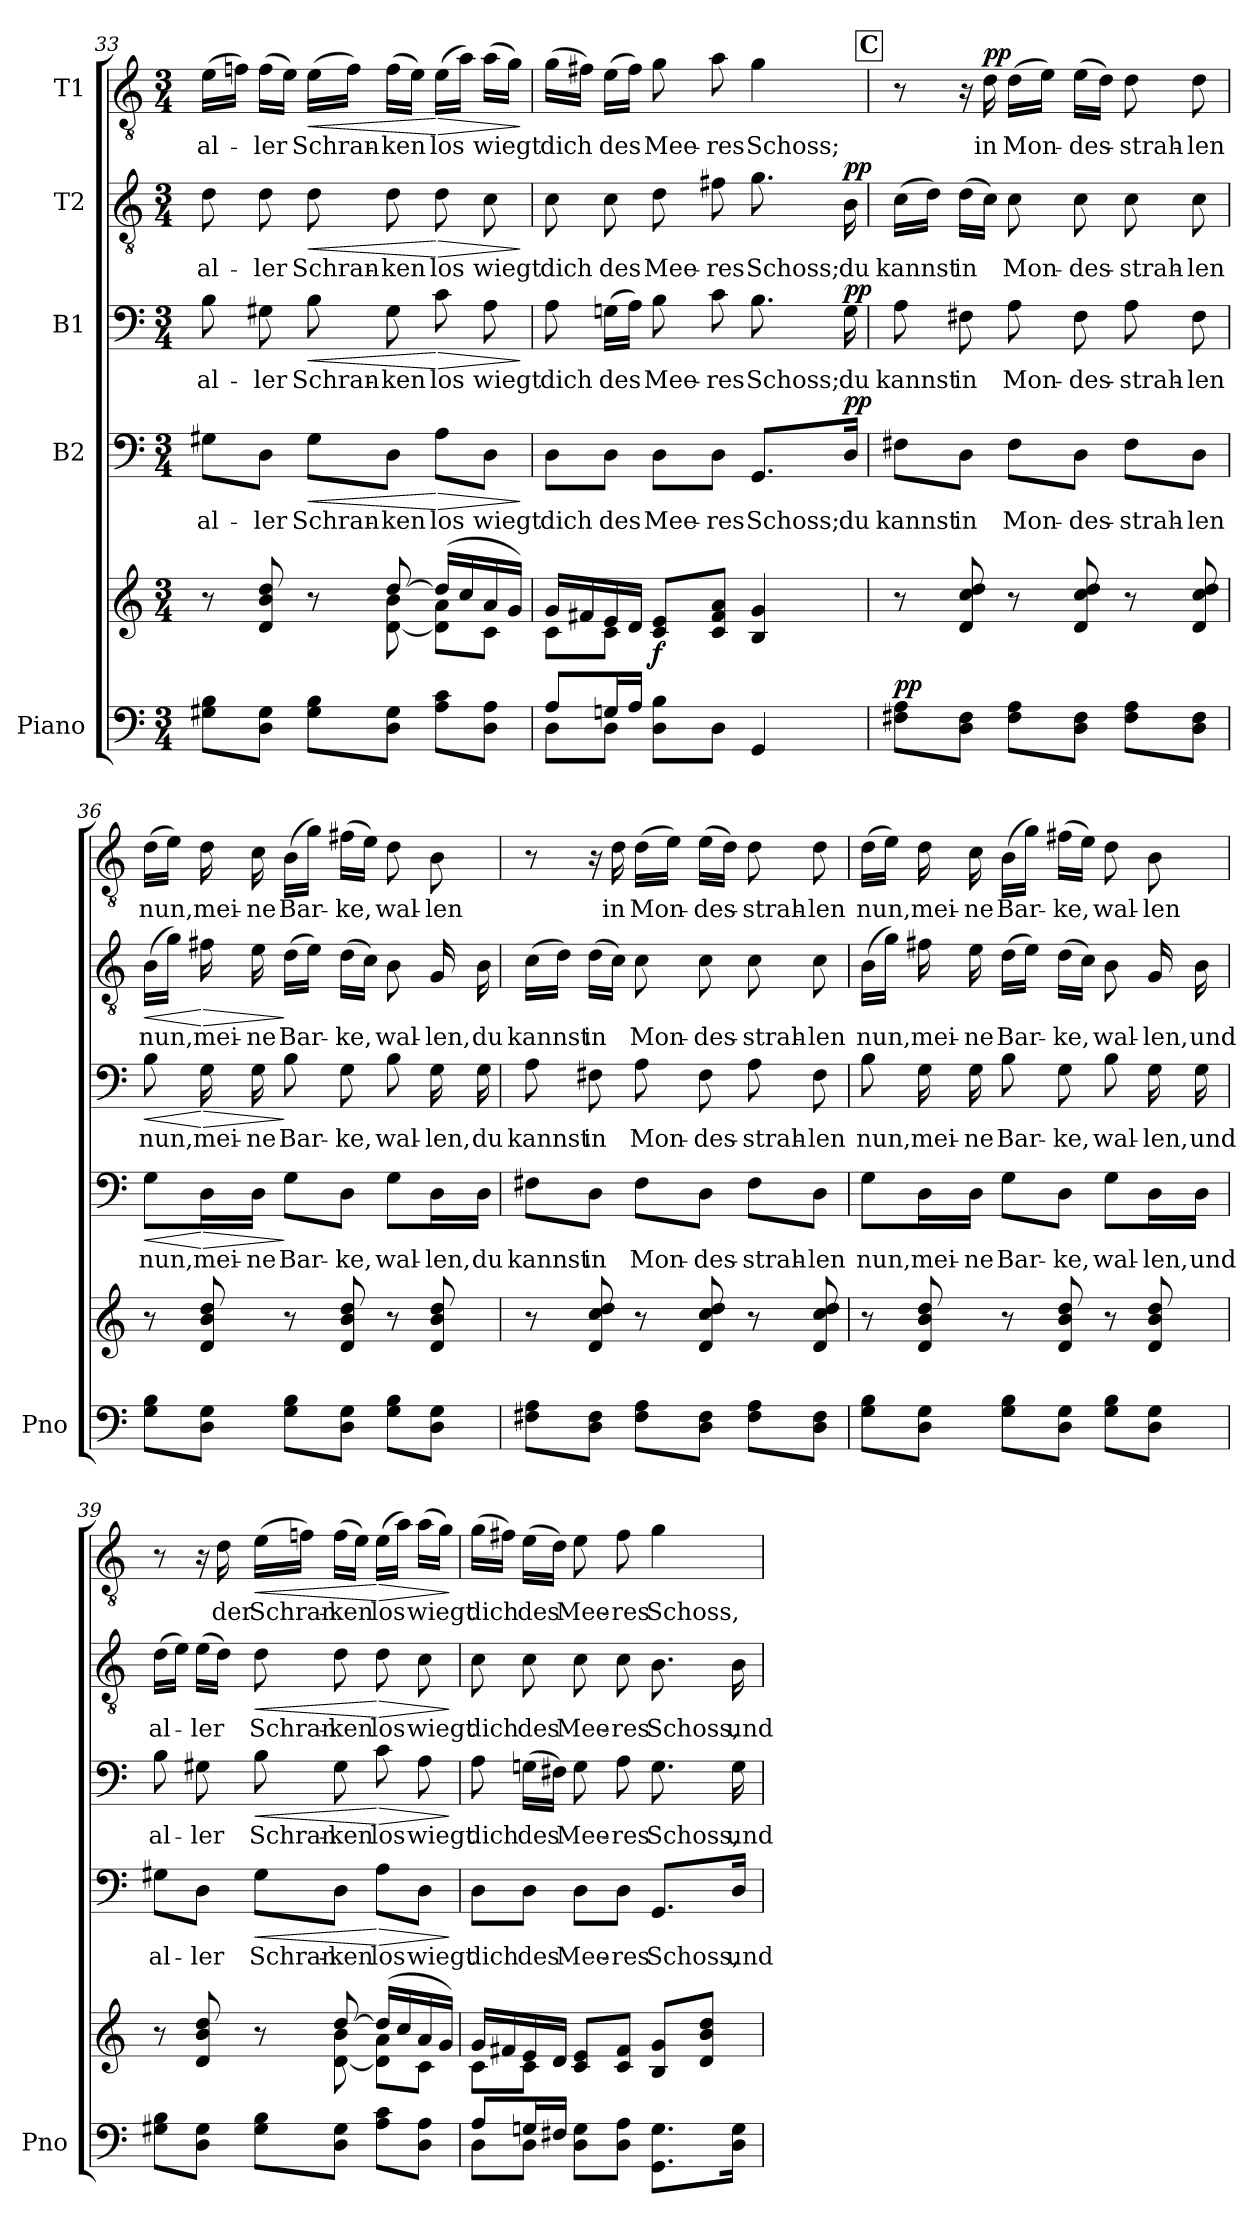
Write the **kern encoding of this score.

**kern	**kern	**dynam	**kern	**text	**dynam	**kern	**text	**dynam	**kern	**text	**dynam	**kern	**text	**dynam
*part5	*part5	*part5	*part4	*part4	*part4	*part3	*part3	*part3	*part2	*part2	*part2	*part1	*part1	*part1
*staff6	*staff5	*staff5/6	*staff4	*staff4	*staff4	*staff3	*staff3	*staff3	*staff2	*staff2	*staff2	*staff1	*staff1	*staff1
*I"Piano	*	*	*I"B2	*	*	*I"B1	*	*	*I"T2	*	*	*I"T1	*	*
*I'Pno	*	*	*	*	*	*	*	*	*	*	*	*	*	*
*clefF4	*clefG2	*	*clefF4	*	*	*clefF4	*	*	*clefGv2	*	*	*clefGv2	*	*
*k[]	*k[]	*	*k[]	*	*	*k[]	*	*	*k[]	*	*	*k[]	*	*
*M3/4	*M3/4	*	*M3/4	*	*	*M3/4	*	*	*M3/4	*	*	*M3/4	*	*
=33	=33	=33	=33	=33	=33	=33	=33	=33	=33	=33	=33	=33	=33	=33
*	*^	*	*	*	*	*	*	*	*	*	*	*	*	*
!	!	!	!	!	!LO:LY:b	!	!	!LO:LY:b	!	!	!LO:LY:b	!	!	!LO:LY:b	!
8G#X\ 8B\L	8r	4.ryy	.	8G#X\L	al-	.	8B\	al-	.	8d\	al-	.	(>16e\LL	al-	.
.	.	.	.	.	.	.	.	.	.	.	.	.	16fn\JJ)	.	.
!	!	!	!	!	!LO:LY:b	!	!	!LO:LY:b	!	!	!LO:LY:b	!	!	!LO:LY:b	!
8D\ 8G#\J	8d/ 8b/ 8dd/	.	.	8D\J	-ler	.	8G#X\	-ler	.	8d\	-ler	.	(>16f\LL	-ler	.
.	.	.	.	.	.	.	.	.	.	.	.	.	16e\JJ)	.	.
!	!	!	!	!	!LO:LY:b	!LO:HP:b	!	!LO:LY:b	!LO:HP:b	!	!LO:LY:b	!LO:HP:b	!	!LO:LY:b	!LO:HP:b
8G#\ 8B\L	8r	.	.	8G#\L	Schran-	<	8B\	Schran-	<	8d\	Schran-	<	(>16e\LL	Schran-	<
.	.	.	.	.	.	.	.	.	.	.	.	.	16f\JJ)	.	.
!	!	!	!	!	!LO:LY:b	!	!	!LO:LY:b	!	!	!LO:LY:b	!	!	!LO:LY:b	!
8D\ 8G#\J	[8dd/	[8d\ 8b\	.	8D\J	-ken	.	8G#\	-ken	.	8d\	-ken	.	(>16f\LL	-ken	.
.	.	.	.	.	.	.	.	.	.	.	.	.	16e\JJ)	.	.
!	!	!	!	!	!LO:LY:b	!LO:HP:n=1:b	!	!LO:LY:b	!LO:HP:n=1:b	!	!LO:LY:b	!LO:HP:n=1:b	!	!LO:LY:b	!LO:HP:n=1:b
8A\ 8c\L	(>16dd/LL]	8d\] 8a\L	.	8A\L	los	[ >	8c\	los	[ >	8d\	los	[ >	(>16e\LL	los	[ >
.	16cc/	.	.	.	.	.	.	.	.	.	.	.	16a\JJ)	.	.
!	!	!	!	!	!LO:LY:b	!	!	!LO:LY:b	!	!	!LO:LY:b	!	!	!LO:LY:b	!
8D\ 8A\J	16a/	8c\J	.	8D\J	wiegt	.	8A\	wiegt	.	8c\	wiegt	.	(>16a\LL	wiegt	.
.	16g/JJ)	.	.	.	.	.	.	.	.	.	.	.	16g\JJ)	.	.
*	*v	*v	*	*	*	*	*	*	*	*	*	*	*	*	*
.	.	.	.	.	]	.	.	]	.	.	]	.	.	]
!!LO:LB:g=z
=34	=34	=34	=34	=34	=34	=34	=34	=34	=34	=34	=34	=34	=34	=34
*^	*^	*	*	*	*	*	*	*	*	*	*	*	*	*
!	!	!	!	!	!	!LO:LY:b	!	!	!LO:LY:b	!	!	!LO:LY:b	!	!	!LO:LY:b	!
8A/L	8D\L	16g/LL	8c\L	.	8D\L	dich	.	8A\	dich	.	8c\	dich	.	(>16g\LL	dich	.
.	.	16f#X/	.	.	.	.	.	.	.	.	.	.	.	16f#X\JJ)	.	.
!	!	!	!	!	!	!LO:LY:b	!	!	!LO:LY:b	!	!	!LO:LY:b	!	!	!LO:LY:b	!
16Gn/L	8D\J	16e/	8c\J	.	8D\J	des	.	(>16Gn\LL	des	.	8c\	des	.	(>16e\LL	des	.
16A/JJ	.	16d/JJ	.	.	.	.	.	16A\JJ)	.	.	.	.	.	16f#\JJ)	.	.
!	!	!	!	!LO:DY:a=2	!	!LO:LY:b	!	!	!LO:LY:b	!	!	!LO:LY:b	!	!	!LO:LY:b	!
8D\ 8B\L	2ryy	8c/ 8e/L	2ryy	f	8D\L	Mee-	.	8B\	Mee-	.	8d\	Mee-	.	8g\	Mee-	.
!	!	!	!	!	!	!LO:LY:b	!	!	!LO:LY:b	!	!	!LO:LY:b	!	!	!LO:LY:b	!
8D\J	.	8c/ 8f#/ 8a/J	.	.	8D\J	-res	.	8c\	-res	.	8f#X\	-res	.	8a\	-res	.
!	!	!	!	!	!	!LO:LY:b	!	!	!LO:LY:b	!	!	!LO:LY:b	!	!	!LO:LY:b	!
4GG/	.	4B/ 4g/	.	.	8.GG/L	Schoss;	.	8.B\	Schoss;	.	8.g\	Schoss;	.	4g\	Schoss;	.
!	!	!	!	!	!	!LO:LY:b	!LO:DY:a	!	!LO:LY:b	!LO:DY:a	!	!LO:LY:b	!LO:DY:a	!	!	!
.	.	.	.	.	16D/Jk	du	pp	16G\	du	pp	16B\	du	pp	.	.	.
*v	*v	*	*	*	*	*	*	*	*	*	*	*	*	*	*	*
*	*v	*v	*	*	*	*	*	*	*	*	*	*	*	*	*
!!LO:REH:place=s1:a:B:fs=14:t=C
=35	=35	=35	=35	=35	=35	=35	=35	=35	=35	=35	=35	=35	=35	=35
!	!	!LO:DY:a=2	!	!LO:LY:b	!	!	!LO:LY:b	!	!	!LO:LY:b	!	!	!	!
8F#X\ 8A\L	8r	pp	8F#X\L	kannst	.	8A\	kannst	.	(>16c\LL	kannst	.	8r	.	.
.	.	.	.	.	.	.	.	.	16d\JJ)	.	.	.	.	.
!	!	!	!	!LO:LY:b	!	!	!LO:LY:b	!	!	!LO:LY:b	!	!	!	!
8D\ 8F#\J	8d/ 8cc/ 8dd/	.	8D\J	in	.	8F#X\	in	.	(>16d\LL	in	.	16r	.	.
!	!	!	!	!	!	!	!	!	!	!	!	!	!LO:LY:b	!LO:DY:a
.	.	.	.	.	.	.	.	.	16c\JJ)	.	.	16d\	in	pp
!	!	!	!	!LO:LY:b	!	!	!LO:LY:b	!	!	!LO:LY:b	!	!	!LO:LY:b	!
8F#\ 8A\L	8r	.	8F#\L	Mon-	.	8A\	Mon-	.	8c\	Mon-	.	(>16d\LL	Mon-	.
.	.	.	.	.	.	.	.	.	.	.	.	16e\JJ)	.	.
!	!	!	!	!LO:LY:b	!	!	!LO:LY:b	!	!	!LO:LY:b	!	!	!LO:LY:b	!
8D\ 8F#\J	8d/ 8cc/ 8dd/	.	8D\J	-des-	.	8F#\	-des-	.	8c\	-des-	.	(>16e\LL	-des-	.
.	.	.	.	.	.	.	.	.	.	.	.	16d\JJ)	.	.
!	!	!	!	!LO:LY:b	!	!	!LO:LY:b	!	!	!LO:LY:b	!	!	!LO:LY:b	!
8F#\ 8A\L	8r	.	8F#\L	-strah-	.	8A\	-strah-	.	8c\	-strah-	.	8d\	-strah-	.
!	!	!	!	!LO:LY:b	!	!	!LO:LY:b	!	!	!LO:LY:b	!	!	!LO:LY:b	!
8D\ 8F#\J	8d/ 8cc/ 8dd/	.	8D\J	-len	.	8F#\	-len	.	8c\	-len	.	8d\	-len	.
=36	=36	=36	=36	=36	=36	=36	=36	=36	=36	=36	=36	=36	=36	=36
!	!	!	!	!LO:LY:b	!LO:HP:b	!	!LO:LY:b	!LO:HP:b	!	!LO:LY:b	!LO:HP:b	!	!LO:LY:b	!
8G\ 8B\L	8r	.	8G\L	nun,	<	8B\	nun,	<	(>16B\LL	nun,	<	(>16d\LL	nun,	.
.	.	.	.	.	.	.	.	.	16g\JJ)	.	.	16e\JJ)	.	.
!	!	!	!	!LO:LY:b	!LO:HP:n=1:b	!	!LO:LY:b	!LO:HP:n=1:b	!	!LO:LY:b	!LO:HP:n=1:b	!	!LO:LY:b	!
8D\ 8G\J	8d/ 8b/ 8dd/	.	16D\L	mei-	[ >	16G\	mei-	[ >	16f#X\	mei-	[ >	16d\	mei-	.
!	!	!	!	!LO:LY:b	!	!	!LO:LY:b	!	!	!LO:LY:b	!	!	!LO:LY:b	!
.	.	.	16D\JJ	-ne	.	16G\	-ne	.	16e\	-ne	.	16c\	-ne	.
!	!	!	!	!LO:LY:b	!	!	!LO:LY:b	!	!	!LO:LY:b	!	!	!LO:LY:b	!
8G\ 8B\L	8r	.	8G\L	Bar-	]	8B\	Bar-	]	(>16d\LL	Bar-	]	(>16B\LL	Bar-	.
.	.	.	.	.	.	.	.	.	16e\JJ)	.	.	16g\JJ)	.	.
!	!	!	!	!LO:LY:b	!	!	!LO:LY:b	!	!	!LO:LY:b	!	!	!LO:LY:b	!
8D\ 8G\J	8d/ 8b/ 8dd/	.	8D\J	-ke,	.	8G\	-ke,	.	(>16d\LL	-ke,	.	(>16f#X\LL	-ke,	.
.	.	.	.	.	.	.	.	.	16c\JJ)	.	.	16e\JJ)	.	.
!	!	!	!	!LO:LY:b	!	!	!LO:LY:b	!	!	!LO:LY:b	!	!	!LO:LY:b	!
8G\ 8B\L	8r	.	8G\L	wal-	.	8B\	wal-	.	8B\	wal-	.	8d\	wal-	.
!	!	!	!	!LO:LY:b	!	!	!LO:LY:b	!	!	!LO:LY:b	!	!	!LO:LY:b	!
8D\ 8G\J	8d/ 8b/ 8dd/	.	16D\L	-len,	.	16G\	-len,	.	16G/	-len,	.	8B\	-len	.
!	!	!	!	!LO:LY:b	!	!	!LO:LY:b	!	!	!LO:LY:b	!	!	!	!
.	.	.	16D\JJ	du	.	16G\	du	.	16B\	du	.	.	.	.
=37	=37	=37	=37	=37	=37	=37	=37	=37	=37	=37	=37	=37	=37	=37
!	!	!	!	!LO:LY:b	!	!	!LO:LY:b	!	!	!LO:LY:b	!	!	!	!
8F#X\ 8A\L	8r	.	8F#X\L	kannst	.	8A\	kannst	.	(>16c\LL	kannst	.	8r	.	.
.	.	.	.	.	.	.	.	.	16d\JJ)	.	.	.	.	.
!	!	!	!	!LO:LY:b	!	!	!LO:LY:b	!	!	!LO:LY:b	!	!	!	!
8D\ 8F#\J	8d/ 8cc/ 8dd/	.	8D\J	in	.	8F#X\	in	.	(>16d\LL	in	.	16r	.	.
!	!	!	!	!	!	!	!	!	!	!	!	!	!LO:LY:b	!
.	.	.	.	.	.	.	.	.	16c\JJ)	.	.	16d\	in	.
!	!	!	!	!LO:LY:b	!	!	!LO:LY:b	!	!	!LO:LY:b	!	!	!LO:LY:b	!
8F#\ 8A\L	8r	.	8F#\L	Mon-	.	8A\	Mon-	.	8c\	Mon-	.	(>16d\LL	Mon-	.
.	.	.	.	.	.	.	.	.	.	.	.	16e\JJ)	.	.
!	!	!	!	!LO:LY:b	!	!	!LO:LY:b	!	!	!LO:LY:b	!	!	!LO:LY:b	!
8D\ 8F#\J	8d/ 8cc/ 8dd/	.	8D\J	-des-	.	8F#\	-des-	.	8c\	-des-	.	(>16e\LL	-des-	.
.	.	.	.	.	.	.	.	.	.	.	.	16d\JJ)	.	.
!	!	!	!	!LO:LY:b	!	!	!LO:LY:b	!	!	!LO:LY:b	!	!	!LO:LY:b	!
8F#\ 8A\L	8r	.	8F#\L	-strah-	.	8A\	-strah-	.	8c\	-strah-	.	8d\	-strah-	.
!	!	!	!	!LO:LY:b	!	!	!LO:LY:b	!	!	!LO:LY:b	!	!	!LO:LY:b	!
8D\ 8F#\J	8d/ 8cc/ 8dd/	.	8D\J	-len	.	8F#\	-len	.	8c\	-len	.	8d\	-len	.
!!LO:PB:g=z
=38	=38	=38	=38	=38	=38	=38	=38	=38	=38	=38	=38	=38	=38	=38
!	!	!	!	!LO:LY:b	!	!	!LO:LY:b	!	!	!LO:LY:b	!	!	!LO:LY:b	!
8G\ 8B\L	8r	.	8G\L	nun,	.	8B\	nun,	.	(>16B\LL	nun,	.	(>16d\LL	nun,	.
.	.	.	.	.	.	.	.	.	16g\JJ)	.	.	16e\JJ)	.	.
!	!	!	!	!LO:LY:b	!	!	!LO:LY:b	!	!	!LO:LY:b	!	!	!LO:LY:b	!
8D\ 8G\J	8d/ 8b/ 8dd/	.	16D\L	mei-	.	16G\	mei-	.	16f#X\	mei-	.	16d\	mei-	.
!	!	!	!	!LO:LY:b	!	!	!LO:LY:b	!	!	!LO:LY:b	!	!	!LO:LY:b	!
.	.	.	16D\JJ	-ne	.	16G\	-ne	.	16e\	-ne	.	16c\	-ne	.
!	!	!	!	!LO:LY:b	!	!	!LO:LY:b	!	!	!LO:LY:b	!	!	!LO:LY:b	!
8G\ 8B\L	8r	.	8G\L	Bar-	.	8B\	Bar-	.	(>16d\LL	Bar-	.	(>16B\LL	Bar-	.
.	.	.	.	.	.	.	.	.	16e\JJ)	.	.	16g\JJ)	.	.
!	!	!	!	!LO:LY:b	!	!	!LO:LY:b	!	!	!LO:LY:b	!	!	!LO:LY:b	!
8D\ 8G\J	8d/ 8b/ 8dd/	.	8D\J	-ke,	.	8G\	-ke,	.	(>16d\LL	-ke,	.	(>16f#X\LL	-ke,	.
.	.	.	.	.	.	.	.	.	16c\JJ)	.	.	16e\JJ)	.	.
!	!	!	!	!LO:LY:b	!	!	!LO:LY:b	!	!	!LO:LY:b	!	!	!LO:LY:b	!
8G\ 8B\L	8r	.	8G\L	wal-	.	8B\	wal-	.	8B\	wal-	.	8d\	wal-	.
!	!	!	!	!LO:LY:b	!	!	!LO:LY:b	!	!	!LO:LY:b	!	!	!LO:LY:b	!
8D\ 8G\J	8d/ 8b/ 8dd/	.	16D\L	-len,	.	16G\	-len,	.	16G/	-len,	.	8B\	-len	.
!	!	!	!	!LO:LY:b	!	!	!LO:LY:b	!	!	!LO:LY:b	!	!	!	!
.	.	.	16D\JJ	und	.	16G\	und	.	16B\	und	.	.	.	.
=39	=39	=39	=39	=39	=39	=39	=39	=39	=39	=39	=39	=39	=39	=39
*	*^	*	*	*	*	*	*	*	*	*	*	*	*	*
!	!	!	!	!	!LO:LY:b	!	!	!LO:LY:b	!	!	!LO:LY:b	!	!	!	!
8G#X\ 8B\L	8r	4.ryy	.	8G#X\L	al-	.	8B\	al-	.	(>16d\LL	al-	.	8r	.	.
.	.	.	.	.	.	.	.	.	.	16e\JJ)	.	.	.	.	.
!	!	!	!	!	!LO:LY:b	!	!	!LO:LY:b	!	!	!LO:LY:b	!	!	!	!
8D\ 8G#\J	8d/ 8b/ 8dd/	.	.	8D\J	-ler	.	8G#X\	-ler	.	(>16e\LL	-ler	.	16r	.	.
!	!	!	!	!	!	!	!	!	!	!	!	!	!	!LO:LY:b	!
.	.	.	.	.	.	.	.	.	.	16d\JJ)	.	.	16d\	der	.
!	!	!	!	!	!LO:LY:b	!LO:HP:b	!	!LO:LY:b	!LO:HP:b	!	!LO:LY:b	!LO:HP:b	!	!LO:LY:b	!LO:HP:b
8G#\ 8B\L	8r	.	.	8G#\L	Schran-	<	8B\	Schran-	<	8d\	Schran-	<	(>16e\LL	Schran-	<
.	.	.	.	.	.	.	.	.	.	.	.	.	16fn\JJ)	.	.
!	!	!	!	!	!LO:LY:b	!	!	!LO:LY:b	!	!	!LO:LY:b	!	!	!LO:LY:b	!
8D\ 8G#\J	[8dd/	[8d\ 8b\	.	8D\J	-ken	.	8G#\	-ken	.	8d\	-ken	.	(>16f\LL	-ken	.
.	.	.	.	.	.	.	.	.	.	.	.	.	16e\JJ)	.	.
!	!	!	!	!	!LO:LY:b	!LO:HP:n=1:b	!	!LO:LY:b	!LO:HP:n=1:b	!	!LO:LY:b	!LO:HP:n=1:b	!	!LO:LY:b	!LO:HP:n=1:b
8A\ 8c\L	(>16dd/LL]	8d\] 8a\L	.	8A\L	los	[ >	8c\	los	[ >	8d\	los	[ >	(>16e\LL	los	[ >
.	16cc/	.	.	.	.	.	.	.	.	.	.	.	16a\JJ)	.	.
!	!	!	!	!	!LO:LY:b	!	!	!LO:LY:b	!	!	!LO:LY:b	!	!	!LO:LY:b	!
8D\ 8A\J	16a/	8c\J	.	8D\J	wiegt	.	8A\	wiegt	.	8c\	wiegt	.	(>16a\LL	wiegt	.
.	16g/JJ)	.	.	.	.	.	.	.	.	.	.	.	16g\JJ)	.	.
*	*v	*v	*	*	*	*	*	*	*	*	*	*	*	*	*
.	.	.	.	.	]	.	.	]	.	.	]	.	.	]
=40	=40	=40	=40	=40	=40	=40	=40	=40	=40	=40	=40	=40	=40	=40
*^	*^	*	*	*	*	*	*	*	*	*	*	*	*	*
!	!	!	!	!	!	!LO:LY:b	!	!	!LO:LY:b	!	!	!LO:LY:b	!	!	!LO:LY:b	!
8A/L	8D\L	16g/LL	8c\L	.	8D\L	dich	.	8A\	dich	.	8c\	dich	.	(>16g\LL	dich	.
.	.	16f#X/	.	.	.	.	.	.	.	.	.	.	.	16f#X\JJ)	.	.
!	!	!	!	!	!	!LO:LY:b	!	!	!LO:LY:b	!	!	!LO:LY:b	!	!	!LO:LY:b	!
16Gn/L	8D\J	16e/	8c\J	.	8D\J	des	.	(>16Gn\LL	des	.	8c\	des	.	(>16e\LL	des	.
16F#X/JJ	.	16d/JJ	.	.	.	.	.	16F#X\JJ)	.	.	.	.	.	16d\JJ)	.	.
!	!	!	!	!	!	!LO:LY:b	!	!	!LO:LY:b	!	!	!LO:LY:b	!	!	!LO:LY:b	!
8D\ 8G\L	2ryy	8c/ 8e/L	2ryy	.	8D\L	Mee-	.	8G\	Mee-	.	8c\	Mee-	.	8e\	Mee-	.
!	!	!	!	!	!	!LO:LY:b	!	!	!LO:LY:b	!	!	!LO:LY:b	!	!	!LO:LY:b	!
8D\ 8A\J	.	8c/ 8f#/J	.	.	8D\J	-res	.	8A\	-res	.	8c\	-res	.	8f#\	-res	.
!	!	!	!	!	!	!LO:LY:b	!	!	!LO:LY:b	!	!	!LO:LY:b	!	!	!LO:LY:b	!
8.GG\ 8.G\L	.	8B/ 8g/L	.	.	8.GG/L	Schoss,	.	8.G\	Schoss,	.	8.B\	Schoss,	.	4g\	Schoss,	.
.	.	8d/ 8b/ 8dd/J	.	.	.	.	.	.	.	.	.	.	.	.	.	.
!	!	!	!	!	!	!LO:LY:b	!	!	!LO:LY:b	!	!	!LO:LY:b	!	!	!	!
16D\ 16G\Jk	.	.	.	.	16D/Jk	und	.	16G\	und	.	16B\	und	.	.	.	.
*v	*v	*	*	*	*	*	*	*	*	*	*	*	*	*	*	*
*	*v	*v	*	*	*	*	*	*	*	*	*	*	*	*	*
=	=	=	=	=	=	=	=	=	=	=	=	=	=	=
*-	*-	*-	*-	*-	*-	*-	*-	*-	*-	*-	*-	*-	*-	*-
